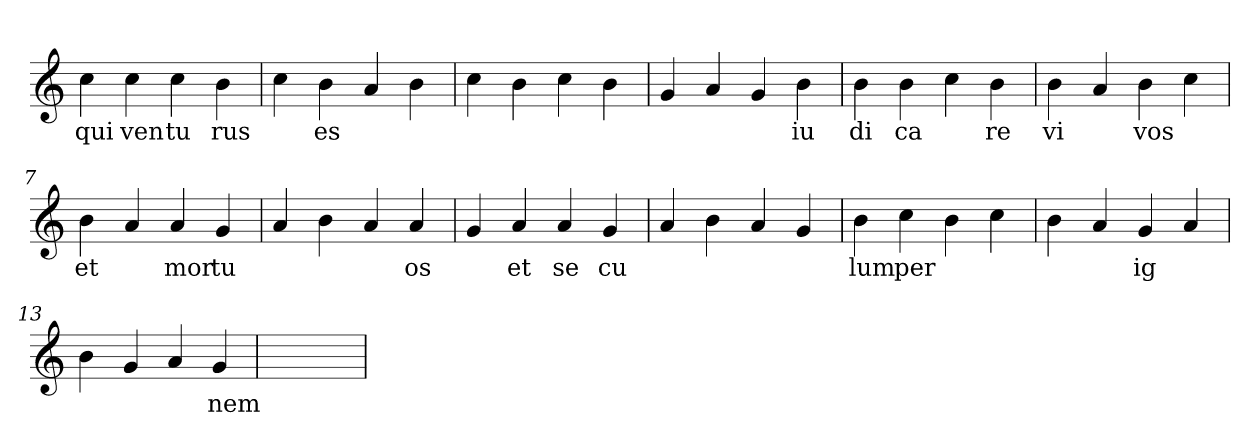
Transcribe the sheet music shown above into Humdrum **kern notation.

**kern	**text
*part1	*part1
*staff1	*staff1
*clefG2	*
=1	=1
4cc	qui
4cc	ven
4cc	tu
4b	rus
=2	=2
4cc	.
4b	es
4a	.
4b	.
=3	=3
4cc	.
4b	.
4cc	.
4b	.
=4	=4
4g	.
4a	.
4g	.
4b	iu
=5	=5
4b	di
4b	ca
4cc	.
4b	re
=6	=6
4b	vi
4a	.
4b	vos
4cc	.
=7	=7
4b	et
4a	.
4a	mor
4g	tu
=8	=8
4a	.
4b	.
4a	.
4a	os
=9	=9
4g	.
4a	et
4a	se
4g	cu
=10	=10
4a	.
4b	.
4a	.
4g	.
=11	=11
4b	lum
4cc	per
4b	.
4cc	.
=12	=12
4b	.
4a	.
4g	ig
4a	.
=13	=13
4b	.
4g	.
4a	.
4g	nem
=14	=14
1ryy	.
=	=
*-	*-
